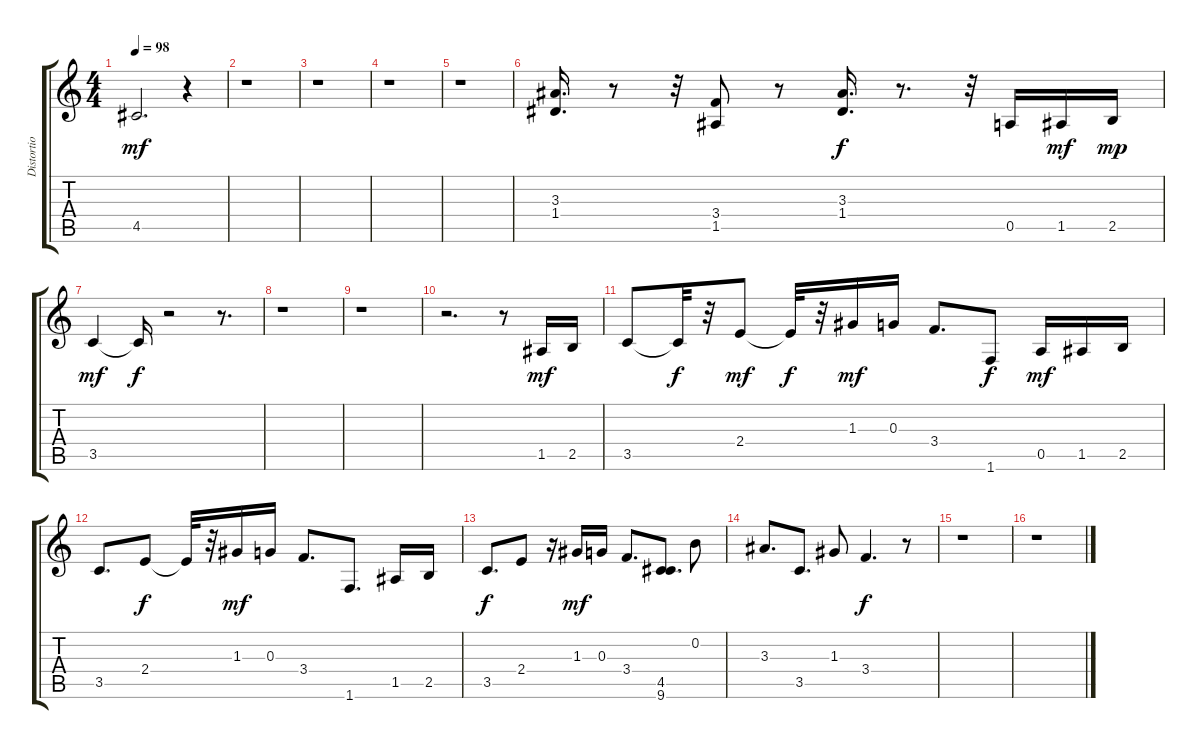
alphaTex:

\track ("Distortio" "Distortio") {instrument overdrivenguitar}
\staff {score tabs}
\tuning (E4 B3 G3 D3 A2 E2) {hide}
\ts (4 4)
\tempo 98
\clef g2
\ks c
4.5.2{d dy mf} r.4 |
r.1 |
r.1 |
r.1 |
r.1 |
(3.3 1.4).16{d} r.8 r.32 (3.4 1.5).8 r.8 (3.3 1.4).16{d dy f} r.8{d} r.32 0.5.16 1.5.16{dy mf} 2.5.16{dy mp} |
3.5.4{dy mf} 3.5{t}.16{dy f} r.2 r.8{d} |
r.1 |
r.1 |
r.2{d} r.8 1.5.16{dy mf volume 12 instrument overdrivenguitar} 2.5.16 |
3.5.8 3.5{t}.32{dy f} r.32 2.4.8{dy mf} 2.4{t}.32{dy f} r.32 1.3.16{dy mf} 0.3.16 3.4.8{d} 1.6.8{dy f} 0.5.16{dy mf} 1.5.16 2.5.16 |
3.5.8{d} 2.4.8{dy f} 2.4{t}.32 r.32 1.3.16{dy mf} 0.3.16 3.4.8{d} 1.6.8{d} 1.5.16 2.5.16 |
3.5.8{d dy f} 2.4.8 r.16 1.3.16{dy mf} 0.3.16 3.4.8{d} (4.5 9.6).8{d} 0.2.8 |
3.3.8{d} 3.5.8{d} 1.3.8 3.4.4{d dy f} r.8 |
r.1 |
r.1
